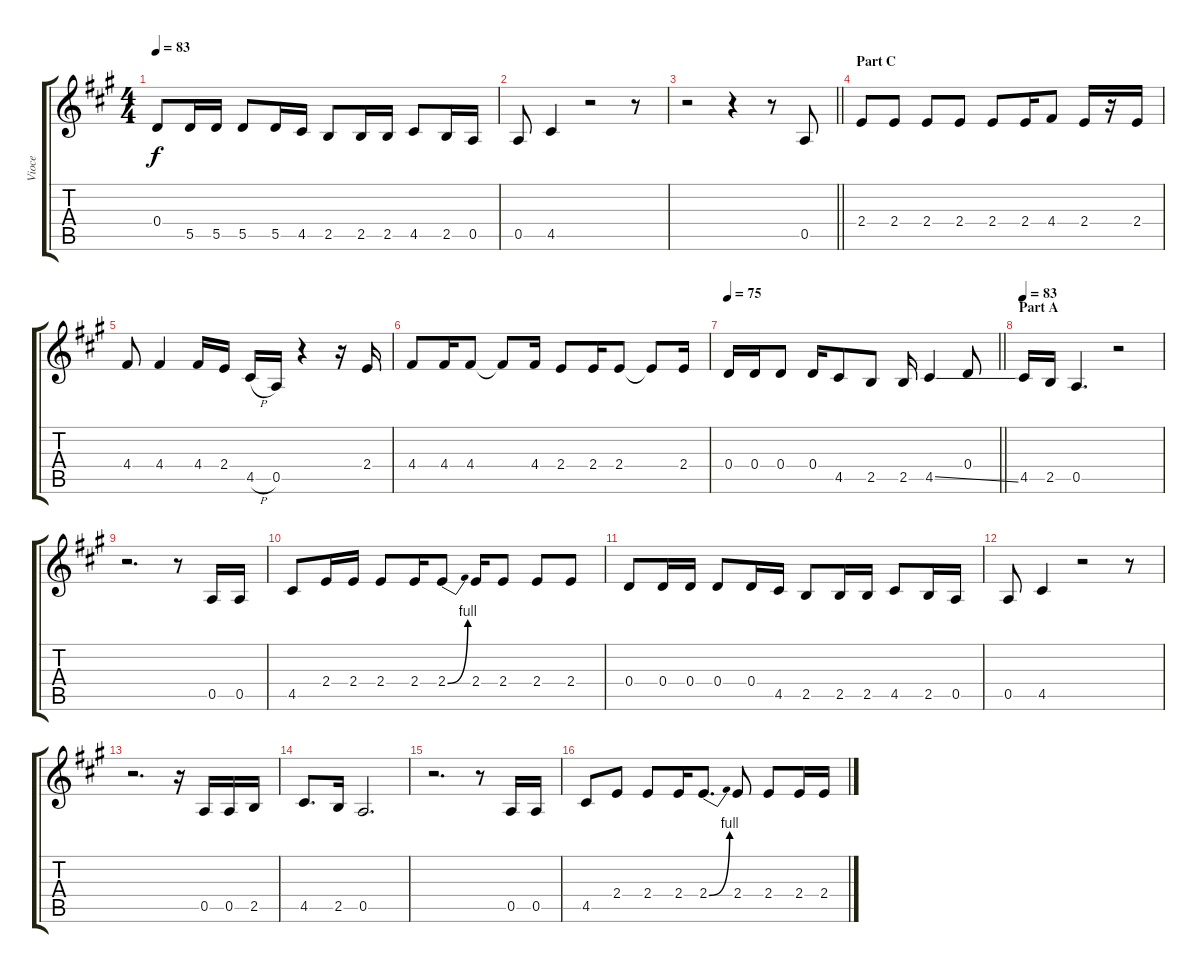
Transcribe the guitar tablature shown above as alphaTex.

\track ("Vioce" "Vioce") {instrument acousticguitarsteel}
\staff {score tabs}
\tuning (E4 B3 G3 D3 A2 E2) {hide}
\ts (4 4)
\tempo 83
\clef g2
\ks a
0.4.8{dy f} 5.5.16 5.5.16 5.5.8 5.5.16 4.5.16 2.5.8 2.5.16 2.5.16 4.5.8 2.5.16 0.5.16 |
0.5.8 4.5.4 r.2 r.8 |
\barLineRight lightlight
r.2 r.4 r.8 0.5.8 |
\section ("" "Part C")
2.4.8 2.4.8 2.4.8 2.4.8 2.4.8 2.4.16 4.4.8 2.4.16 r.16 2.4.16 |
4.4.8 4.4.4 4.4.16 2.4.16 4.5{h}.16 0.5.16 r.4 r.16 2.4.16 |
4.4.8 4.4.16 4.4.8 4.4{t}.8 4.4.16 2.4.8 2.4.16 2.4.8 2.4{t}.8 2.4.16 |
\tempo 75
\barLineRight lightlight
0.4.16 0.4.16 0.4.8 0.4.16 4.5.8 2.5.8 2.5.16 4.5{ss}.4 0.4.8 |
\section ("" "Part A")
\tempo 83
4.5.16 2.5.16 0.5.4{d} r.2 |
r.2{d} r.8 0.5.16 0.5.16 |
4.5.8 2.4.16 2.4.16 2.4.8 2.4.16 2.4{be (bend 0 0 60 4)}.8 2.4.16 2.4.8 2.4.8 2.4.8 |
0.4.8 0.4.16 0.4.16 0.4.8 0.4.16 4.5.16 2.5.8 2.5.16 2.5.16 4.5.8 2.5.16 0.5.16 |
0.5.8 4.5.4 r.2 r.8 |
r.2{d} r.16 0.5.16 0.5.16 2.5.16 |
4.5.8{d} 2.5.16 0.5.2{d} |
r.2{d} r.8 0.5.16 0.5.16 |
4.5.8 2.4.8 2.4.8 2.4.16 2.4{be (bend 0 0 60 4)}.8{d} 2.4.8 2.4.8 2.4.16 2.4.16
